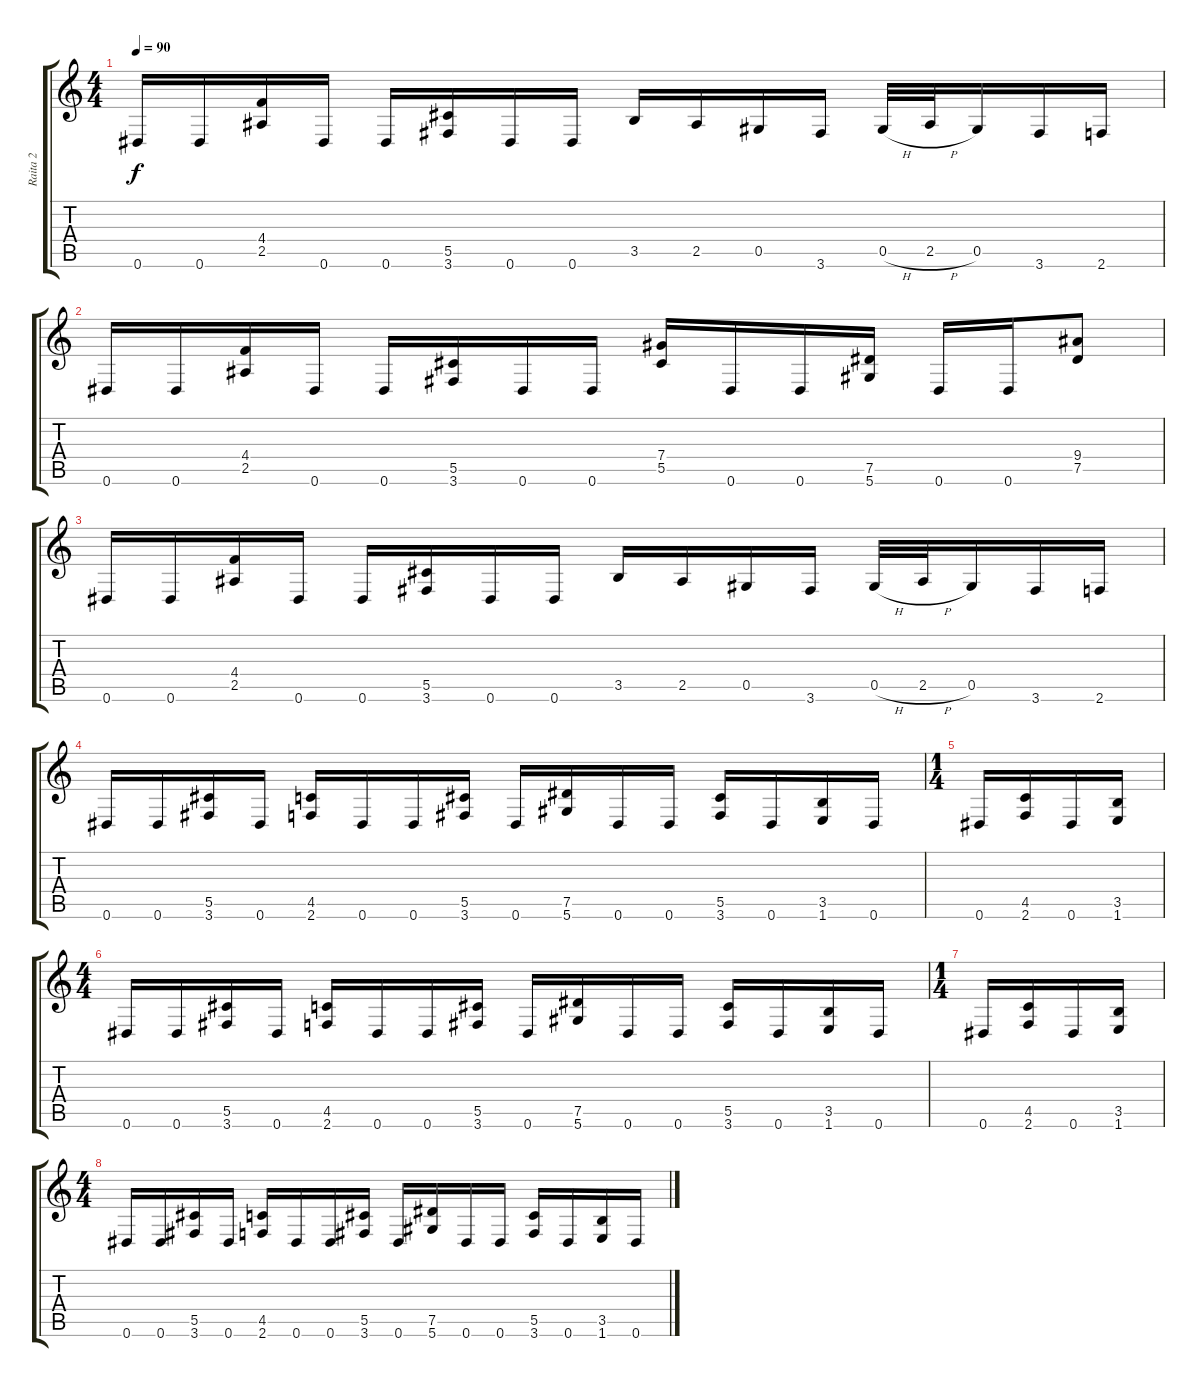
\track ("Raita 2" "Raita 2") {instrument overdrivenguitar}
\staff {score tabs}
\tuning (Eb4 Bb3 Gb3 Db3 Ab2 Eb2) {hide}
\ts (4 4)
\tempo 90
\clef g2
\ks c
0.6.16{dy f} 0.6.16 (4.4 2.5).16 0.6.16 0.6.16 (5.5 3.6).16 0.6.16 0.6.16 3.5.16 2.5.16 0.5.16 3.6.16 0.5{h}.32 2.5{h}.32 0.5.16 3.6.16 2.6.16 |
0.6.16 0.6.16 (4.4 2.5).16 0.6.16 0.6.16 (5.5 3.6).16 0.6.16 0.6.16 (7.4 5.5).16 0.6.16 0.6.16 (7.5 5.6).16 0.6.16 0.6.16 (9.4 7.5).8 |
0.6.16 0.6.16 (4.4 2.5).16 0.6.16 0.6.16 (5.5 3.6).16 0.6.16 0.6.16 3.5.16 2.5.16 0.5.16 3.6.16 0.5{h}.32 2.5{h}.32 0.5.16 3.6.16 2.6.16 |
0.6.16 0.6.16 (5.5 3.6).16 0.6.16 (4.5 2.6).16 0.6.16 0.6.16 (5.5 3.6).16 0.6.16 (7.5 5.6).16 0.6.16 0.6.16 (5.5 3.6).16 0.6.16 (3.5 1.6).16 0.6.16 |
\ts (1 4)
0.6.16 (4.5 2.6).16 0.6.16 (3.5 1.6).16 |
\ts (4 4)
0.6.16 0.6.16 (5.5 3.6).16 0.6.16 (4.5 2.6).16 0.6.16 0.6.16 (5.5 3.6).16 0.6.16 (7.5 5.6).16 0.6.16 0.6.16 (5.5 3.6).16 0.6.16 (3.5 1.6).16 0.6.16 |
\ts (1 4)
0.6.16 (4.5 2.6).16 0.6.16 (3.5 1.6).16 |
\ts (4 4)
0.6.16 0.6.16 (5.5 3.6).16 0.6.16 (4.5 2.6).16 0.6.16 0.6.16 (5.5 3.6).16 0.6.16 (7.5 5.6).16 0.6.16 0.6.16 (5.5 3.6).16 0.6.16 (3.5 1.6).16 0.6.16
